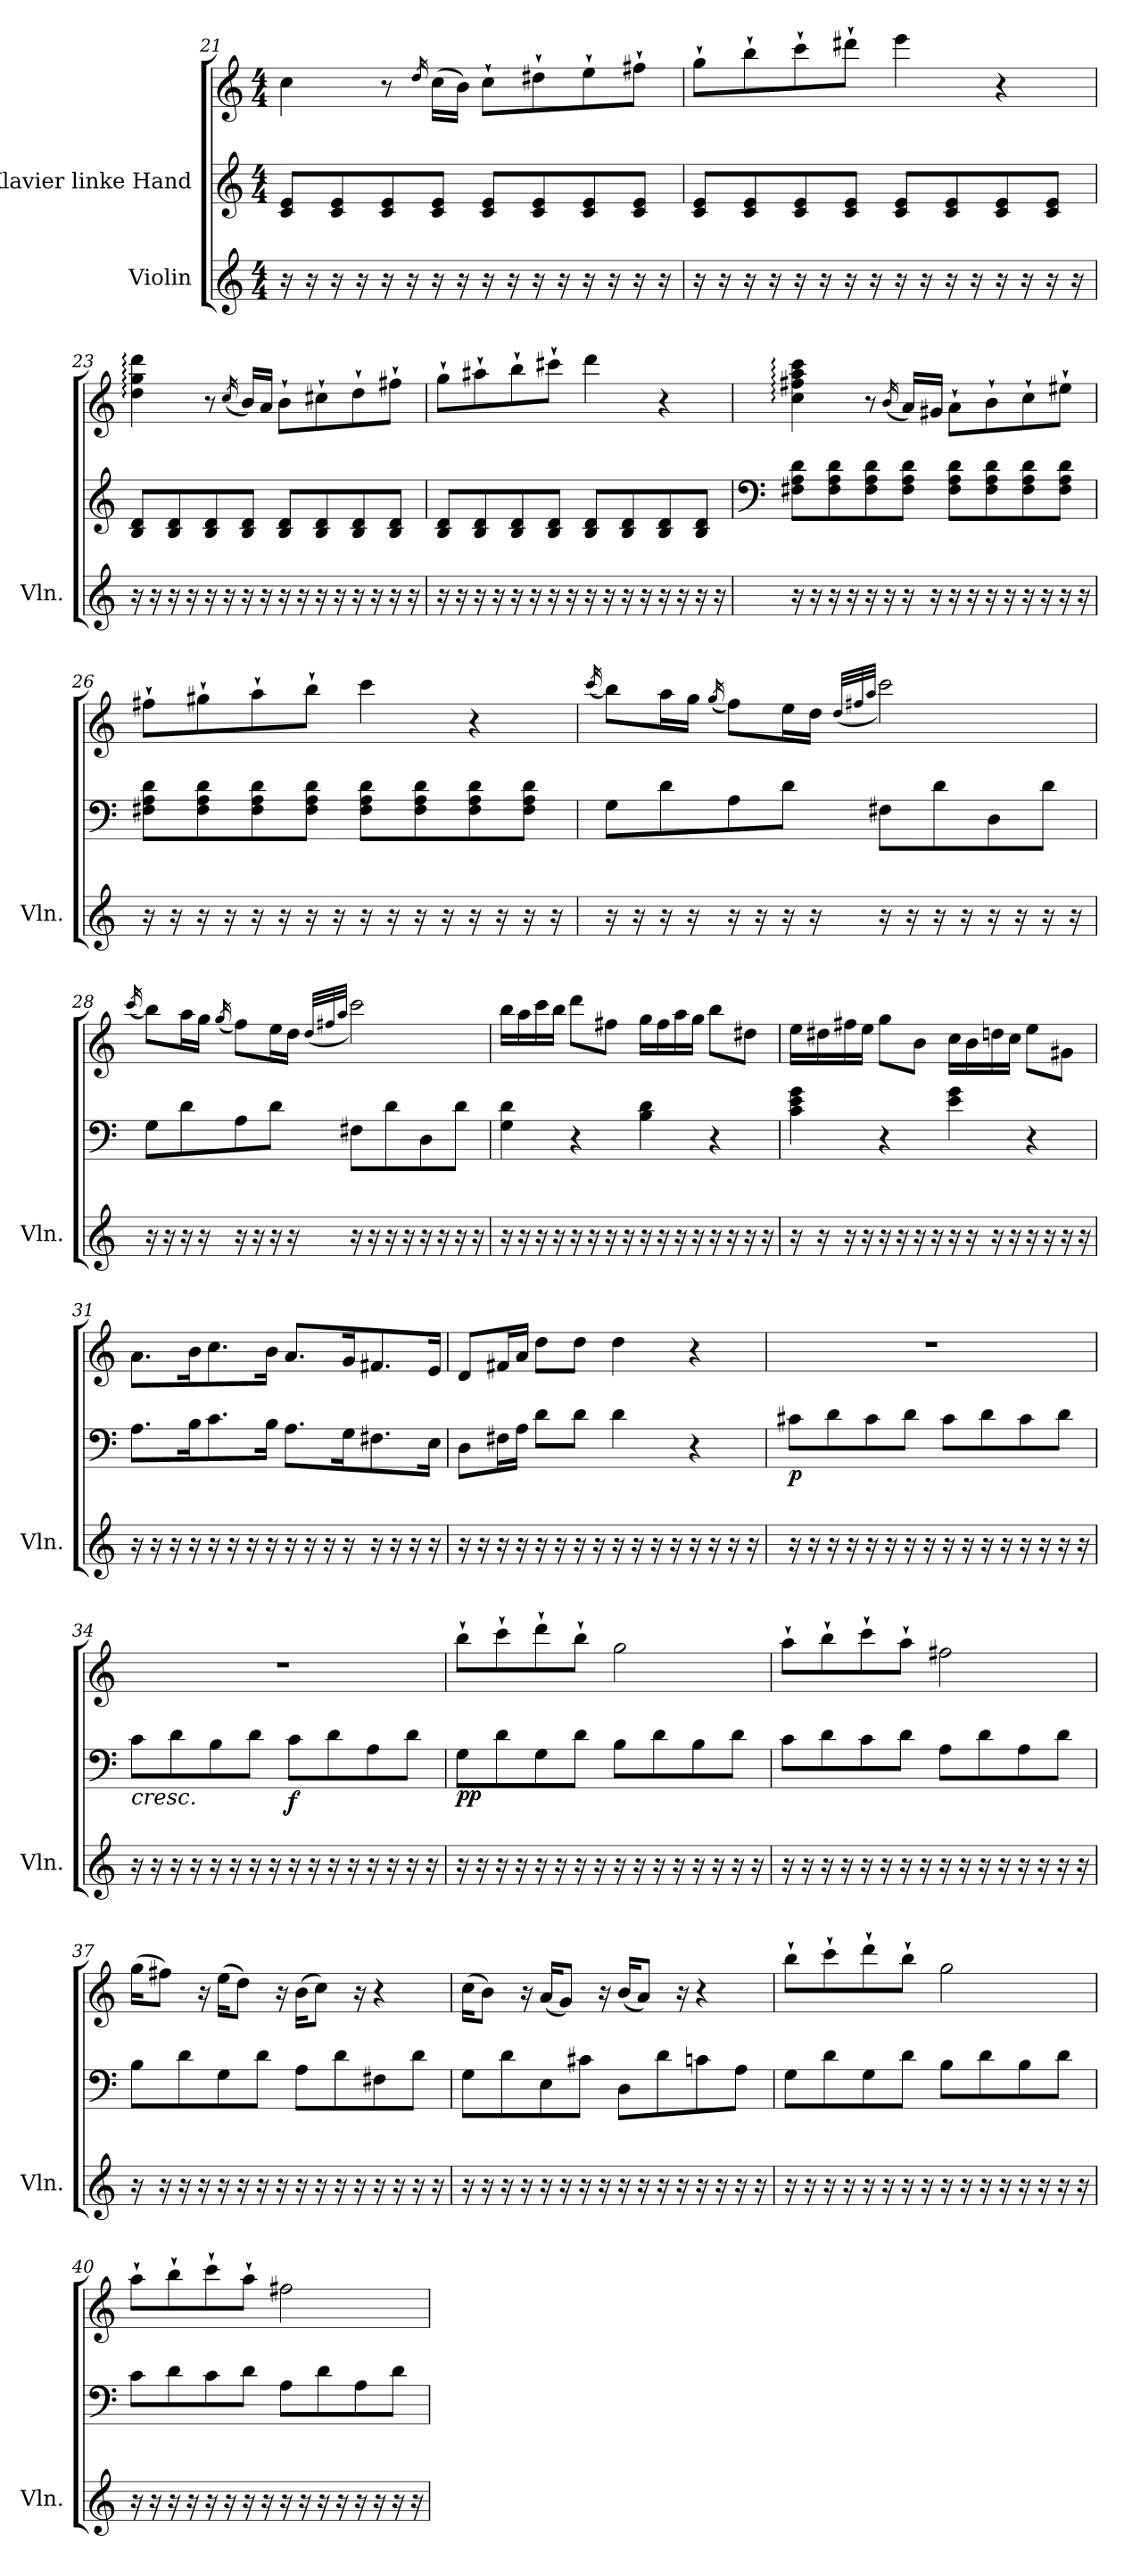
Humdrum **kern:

**kern	**kern	**kern	**dynam
*part2	*part1	*part1	*part1
*staff3	*staff2	*staff1	*staff1/2
*I"Violin	*I"Klavier linke Hand	*	*
*I'Vln.	*	*	*
*clefG2	*clefG2	*clefG2	*
*k[]	*k[]	*k[]	*
*M4/4	*M4/4	*M4/4	*
=21	=21	=21	=21
16r	8c/ 8e/L	4cc\	.
16r	.	.	.
16r	8c/ 8e/	.	.
16r	.	.	.
16r	8c/ 8e/	8r	.
16r	.	.	.
.	.	16qdd/	.
16r	8c/ 8e/J	(>16cc\LL	.
16r	.	16b\JJ)	.
16r	8c/ 8e/L	8cc`\L	.
16r	.	.	.
16r	8c/ 8e/	8dd#X`\	.
16r	.	.	.
16r	8c/ 8e/	8ee`\	.
16r	.	.	.
16r	8c/ 8e/J	8ff#X`\J	.
16r	.	.	.
=22	=22	=22	=22
16r	8c/ 8e/L	8gg`\L	.
16r	.	.	.
16r	8c/ 8e/	8bb`\	.
16r	.	.	.
16r	8c/ 8e/	8ccc`\	.
16r	.	.	.
16r	8c/ 8e/J	8ddd#X`\J	.
16r	.	.	.
16r	8c/ 8e/L	4eee\	.
16r	.	.	.
16r	8c/ 8e/	.	.
16r	.	.	.
16r	8c/ 8e/	4r	.
16r	.	.	.
16r	8c/ 8e/J	.	.
16r	.	.	.
!!LO:LB:g=z
=23	=23	=23	=23
16r	8B/ 8d/L	4dd\: 4gg\: 4ddd\:	.
16r	.	.	.
16r	8B/ 8d/	.	.
16r	.	.	.
16r	8B/ 8d/	8r	.
16r	.	.	.
.	.	(<16qcc/	.
16r	8B/ 8d/J	16b/LL)	.
16r	.	16a/JJ	.
16r	8B/ 8d/L	8b`\L	.
16r	.	.	.
16r	8B/ 8d/	8cc#X`\	.
16r	.	.	.
16r	8B/ 8d/	8dd`\	.
16r	.	.	.
16r	8B/ 8d/J	8ff#X`\J	.
16r	.	.	.
=24	=24	=24	=24
16r	8B/ 8d/L	8gg`\L	.
16r	.	.	.
16r	8B/ 8d/	8aa#X`\	.
16r	.	.	.
16r	8B/ 8d/	8bb`\	.
16r	.	.	.
16r	8B/ 8d/J	8ccc#X`\J	.
16r	.	.	.
16r	8B/ 8d/L	4ddd\	.
16r	.	.	.
16r	8B/ 8d/	.	.
16r	.	.	.
16r	8B/ 8d/	4r	.
16r	.	.	.
16r	8B/ 8d/J	.	.
16r	.	.	.
=25	=25	=25	=25
*	*clefF4	*	*
16r	8F#X\ 8A\ 8d\L	4cc\: 4ff#X\: 4aa\: 4ccc\:	.
16r	.	.	.
16r	8F#\ 8A\ 8d\	.	.
16r	.	.	.
16r	8F#\ 8A\ 8d\	8r	.
16r	.	.	.
.	.	(<16qb/	.
16r	8F#\ 8A\ 8d\J	16a/LL)	.
16r	.	16g#X/JJ	.
16r	8F#\ 8A\ 8d\L	8a`\L	.
16r	.	.	.
16r	8F#\ 8A\ 8d\	8b`\	.
16r	.	.	.
16r	8F#\ 8A\ 8d\	8cc`\	.
16r	.	.	.
16r	8F#\ 8A\ 8d\J	8ee#X`\J	.
16r	.	.	.
!!LO:PB:g=z
=26	=26	=26	=26
16r	8F#X\ 8A\ 8d\L	8ff#X`\L	.
16r	.	.	.
16r	8F#\ 8A\ 8d\	8gg#X`\	.
16r	.	.	.
16r	8F#\ 8A\ 8d\	8aa`\	.
16r	.	.	.
16r	8F#\ 8A\ 8d\J	8bb`\J	.
16r	.	.	.
16r	8F#\ 8A\ 8d\L	4ccc\	.
16r	.	.	.
16r	8F#\ 8A\ 8d\	.	.
16r	.	.	.
16r	8F#\ 8A\ 8d\	4r	.
16r	.	.	.
16r	8F#\ 8A\ 8d\J	.	.
16r	.	.	.
=27	=27	=27	=27
.	.	(<16qccc/	.
16r	8G\L	8bb\L)	.
16r	.	.	.
16r	8d\	16aa\L	.
16r	.	16gg\JJ	.
.	.	(<16qgg/	.
16r	8A\	8ff\L)	.
16r	.	.	.
16r	8d\J	16ee\L	.
16r	.	16dd\JJ	.
.	.	(>32qdd/LLL	.
.	.	32qff#X/	.
.	.	32qaa/JJJ	.
16r	8F#X\L	2ccc\)	.
16r	.	.	.
16r	8d\	.	.
16r	.	.	.
16r	8D\	.	.
16r	.	.	.
16r	8d\J	.	.
16r	.	.	.
=28	=28	=28	=28
.	.	(<16qccc/	.
16r	8G\L	8bb\L)	.
16r	.	.	.
16r	8d\	16aa\L	.
16r	.	16gg\JJ	.
.	.	(<16qgg/	.
16r	8A\	8ff\L)	.
16r	.	.	.
16r	8d\J	16ee\L	.
16r	.	16dd\JJ	.
.	.	(>32qdd/LLL	.
.	.	32qff#X/	.
.	.	32qaa/JJJ	.
16r	8F#X\L	2ccc\)	.
16r	.	.	.
16r	8d\	.	.
16r	.	.	.
16r	8D\	.	.
16r	.	.	.
16r	8d\J	.	.
16r	.	.	.
!!LO:LB:g=z
=29	=29	=29	=29
16r	4G\ 4d\	16bb\LL	.
16r	.	16aa\	.
16r	.	16ccc\	.
16r	.	16bb\JJ	.
16r	4r	8ddd\L	.
16r	.	.	.
16r	.	8ff#X\J	.
16r	.	.	.
16r	4B\ 4d\	16gg\LL	.
16r	.	16ff#\	.
16r	.	16aa\	.
16r	.	16gg\JJ	.
16r	4r	8bb\L	.
16r	.	.	.
16r	.	8dd#X\J	.
16r	.	.	.
=30	=30	=30	=30
16r	4c\ 4e\ 4g\	16ee\LL	.
16r	.	16dd#X\	.
16r	.	16ff#X\	.
16r	.	16ee\JJ	.
16r	4r	8gg\L	.
16r	.	.	.
16r	.	8b\J	.
16r	.	.	.
16r	4e\ 4g\	16cc\LL	.
16r	.	16b\	.
16r	.	16ddn\	.
16r	.	16cc\JJ	.
16r	4r	8ee\L	.
16r	.	.	.
16r	.	8g#X\J	.
16r	.	.	.
=31	=31	=31	=31
16r	8.A\L	8.a\L	.
16r	.	.	.
16r	.	.	.
16r	16B\K	16b\K	.
16r	8.c\	8.cc\	.
16r	.	.	.
16r	.	.	.
16r	16B\Jk	16b\Jk	.
16r	8.A\L	8.a/L	.
16r	.	.	.
16r	.	.	.
16r	16G\K	16g/K	.
16r	8.F#X\	8.f#X/	.
16r	.	.	.
16r	.	.	.
16r	16E\Jk	16e/Jk	.
!!LO:LB:g=z
=32	=32	=32	=32
16r	8D\L	8d/L	.
16r	.	.	.
16r	16F#X\L	16f#X/L	.
16r	16A\JJ	16a/JJ	.
16r	8d\L	8dd\L	.
16r	.	.	.
16r	8d\J	8dd\J	.
16r	.	.	.
16r	4d\	4dd\	.
16r	.	.	.
16r	.	.	.
16r	.	.	.
16r	4r	4r	.
16r	.	.	.
16r	.	.	.
16r	.	.	.
=33	=33	=33	=33
!	!	!	!LO:DY:b=2
16r	8c#X\L	1r	p
16r	.	.	.
16r	8d\	.	.
16r	.	.	.
16r	8c#\	.	.
16r	.	.	.
16r	8d\J	.	.
16r	.	.	.
16r	8c#\L	.	.
16r	.	.	.
16r	8d\	.	.
16r	.	.	.
16r	8c#\	.	.
16r	.	.	.
16r	8d\J	.	.
16r	.	.	.
=34	=34	=34	=34
!	!LO:TX:b:i:t=cresc.	!	!
16r	8c\L	1r	.
16r	.	.	.
16r	8d\	.	.
16r	.	.	.
16r	8B\	.	.
16r	.	.	.
16r	8d\J	.	.
16r	.	.	.
!	!	!	!LO:DY:b=2
16r	8c\L	.	f
16r	.	.	.
16r	8d\	.	.
16r	.	.	.
16r	8A\	.	.
16r	.	.	.
16r	8d\J	.	.
16r	.	.	.
!!LO:LB:g=z
=35	=35	=35	=35
!	!	!	!LO:DY:b=2
!	!	!	!LO:DY:n=1:b
16r	8G\L	8bb`\L	p p
16r	.	.	.
16r	8d\	8ccc`\	.
16r	.	.	.
16r	8G\	8ddd`\	.
16r	.	.	.
16r	8d\J	8bb`\J	.
16r	.	.	.
16r	8B\L	2gg\	.
16r	.	.	.
16r	8d\	.	.
16r	.	.	.
16r	8B\	.	.
16r	.	.	.
16r	8d\J	.	.
16r	.	.	.
!!LO:PB:g=z
=36	=36	=36	=36
16r	8c\L	8aa`\L	.
16r	.	.	.
16r	8d\	8bb`\	.
16r	.	.	.
16r	8c\	8ccc`\	.
16r	.	.	.
16r	8d\J	8aa`\J	.
16r	.	.	.
16r	8A\L	2ff#X\	.
16r	.	.	.
16r	8d\	.	.
16r	.	.	.
16r	8A\	.	.
16r	.	.	.
16r	8d\J	.	.
16r	.	.	.
=37	=37	=37	=37
16r	8B\L	(>16gg\KL	.
16r	.	8ff#X\J)	.
16r	8d\	.	.
16r	.	16r	.
16r	8G\	(>16ee\KL	.
16r	.	8dd\J)	.
16r	8d\J	.	.
16r	.	16r	.
16r	8A\L	(>16b\KL	.
16r	.	8cc\J)	.
16r	8d\	.	.
16r	.	16r	.
16r	8F#X\	4r	.
16r	.	.	.
16r	8d\J	.	.
16r	.	.	.
=38	=38	=38	=38
16r	8G\L	(>16cc\KL	.
16r	.	8b\J)	.
16r	8d\	.	.
16r	.	16r	.
16r	8E\	(<16a/KL	.
16r	.	8g/J)	.
16r	8c#X\J	.	.
16r	.	16r	.
16r	8D\L	(<16b/KL	.
16r	.	8a/J)	.
16r	8d\	.	.
16r	.	16r	.
16r	8cn\	4r	.
16r	.	.	.
16r	8A\J	.	.
16r	.	.	.
!!LO:LB:g=z
=39	=39	=39	=39
16r	8G\L	8bb`\L	.
16r	.	.	.
16r	8d\	8ccc`\	.
16r	.	.	.
16r	8G\	8ddd`\	.
16r	.	.	.
16r	8d\J	8bb`\J	.
16r	.	.	.
16r	8B\L	2gg\	.
16r	.	.	.
16r	8d\	.	.
16r	.	.	.
16r	8B\	.	.
16r	.	.	.
16r	8d\J	.	.
16r	.	.	.
=40	=40	=40	=40
16r	8c\L	8aa`\L	.
16r	.	.	.
16r	8d\	8bb`\	.
16r	.	.	.
16r	8c\	8ccc`\	.
16r	.	.	.
16r	8d\J	8aa`\J	.
16r	.	.	.
16r	8A\L	2ff#X\	.
16r	.	.	.
16r	8d\	.	.
16r	.	.	.
16r	8A\	.	.
16r	.	.	.
16r	8d\J	.	.
16r	.	.	.
=	=	=	=
*-	*-	*-	*-
